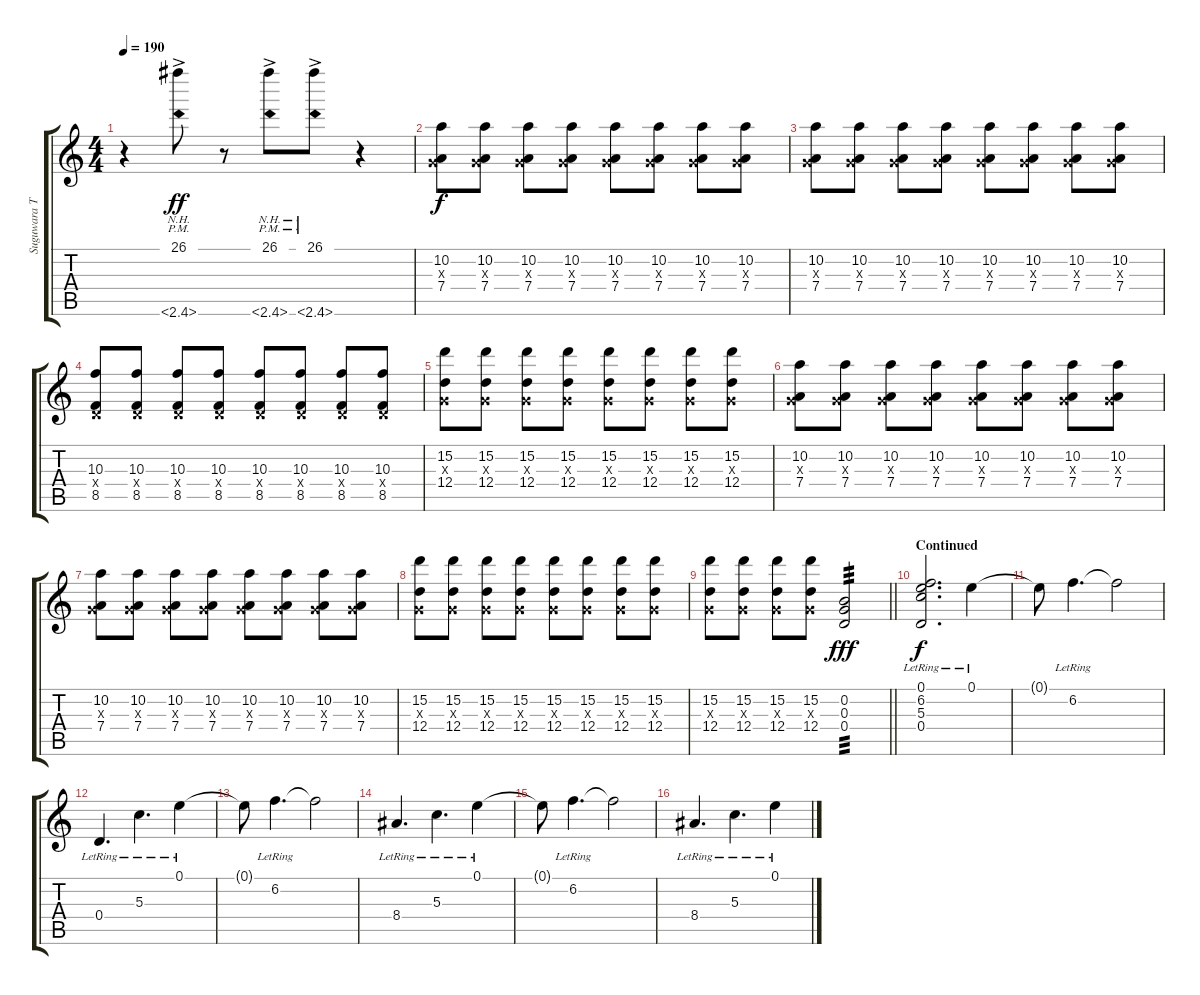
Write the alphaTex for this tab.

\track ("Suguwara Takuro" "Suguwara T") {instrument overdrivenguitar}
\staff {score tabs}
\tuning (E4 B3 G3 D3 A2 D2) {hide}
\ts (4 4)
\tempo 190
\clef g2
\ks c
r.4{dy ff} (26.1{ac} 2.6{nh pm}).8 r.8 (26.1{ac} 2.6{nh pm}).8 (26.1{ac} 2.6{nh pm}).8 r.4 |
(10.2 0.3{x} 7.4).8{dy f volume 13} (10.2 0.3{x} 7.4).8 (10.2 0.3{x} 7.4).8 (10.2 0.3{x} 7.4).8 (10.2 0.3{x} 7.4).8 (10.2 0.3{x} 7.4).8 (10.2 0.3{x} 7.4).8 (10.2 0.3{x} 7.4).8 |
(10.2 0.3{x} 7.4).8 (10.2 0.3{x} 7.4).8 (10.2 0.3{x} 7.4).8 (10.2 0.3{x} 7.4).8 (10.2 0.3{x} 7.4).8 (10.2 0.3{x} 7.4).8 (10.2 0.3{x} 7.4).8 (10.2 0.3{x} 7.4).8 |
(10.3 0.4{x} 8.5).8 (10.3 0.4{x} 8.5).8 (10.3 0.4{x} 8.5).8 (10.3 0.4{x} 8.5).8 (10.3 0.4{x} 8.5).8 (10.3 0.4{x} 8.5).8 (10.3 0.4{x} 8.5).8 (10.3 0.4{x} 8.5).8 |
(15.2 0.3{x} 12.4).8 (15.2 0.3{x} 12.4).8 (15.2 0.3{x} 12.4).8 (15.2 0.3{x} 12.4).8 (15.2 0.3{x} 12.4).8 (15.2 0.3{x} 12.4).8 (15.2 0.3{x} 12.4).8 (15.2 0.3{x} 12.4).8 |
(10.2 0.3{x} 7.4).8 (10.2 0.3{x} 7.4).8 (10.2 0.3{x} 7.4).8 (10.2 0.3{x} 7.4).8 (10.2 0.3{x} 7.4).8 (10.2 0.3{x} 7.4).8 (10.2 0.3{x} 7.4).8 (10.2 0.3{x} 7.4).8 |
(10.2 0.3{x} 7.4).8 (10.2 0.3{x} 7.4).8 (10.2 0.3{x} 7.4).8 (10.2 0.3{x} 7.4).8 (10.2 0.3{x} 7.4).8 (10.2 0.3{x} 7.4).8 (10.2 0.3{x} 7.4).8 (10.2 0.3{x} 7.4).8 |
(15.2 0.3{x} 12.4).8 (15.2 0.3{x} 12.4).8 (15.2 0.3{x} 12.4).8 (15.2 0.3{x} 12.4).8 (15.2 0.3{x} 12.4).8 (15.2 0.3{x} 12.4).8 (15.2 0.3{x} 12.4).8 (15.2 0.3{x} 12.4).8 |
\barLineRight lightlight
(15.2 0.3{x} 12.4).8 (15.2 0.3{x} 12.4).8 (15.2 0.3{x} 12.4).8 (15.2 0.3{x} 12.4).8 (0.2 0.3 0.4).2{tp 3 dy fff volume 15 balance 8} |
\section ("" "Continued")
(0.1{lr} 6.2 5.3{lr} 0.4{lr}).2{d dy f volume 13 balance 0} 0.1{lr}.4 |
0.1{t}.8 6.2{lr}.4{d} 6.2{t}.2 |
0.4{lr}.4{d} 5.3{lr}.4{d} 0.1{lr}.4 |
0.1{t}.8 6.2{lr}.4{d} 6.2{t}.2 |
8.4{lr}.4{d} 5.3{lr}.4{d} 0.1{lr}.4 |
0.1{t}.8 6.2{lr}.4{d} 6.2{t}.2 |
8.4{lr}.4{d} 5.3{lr}.4{d} 0.1{lr}.4
